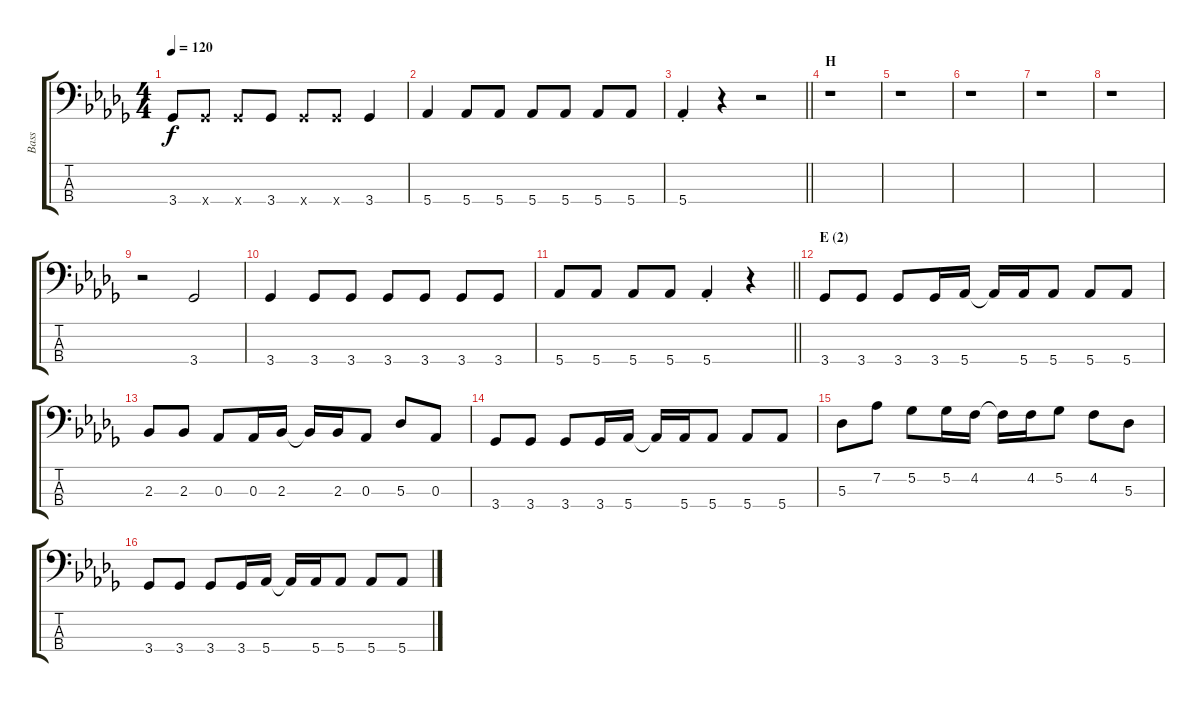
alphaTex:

\track ("Bass" "Bass") {instrument electricbasspick}
\staff {score tabs}
\tuning (Gb2 Db2 Ab1 Eb1) {hide}
\ts (4 4)
\tempo 120
\clef f4
\ks db
3.4.8{dy f} 3.4{x}.8 3.4{x}.8 3.4.8 3.4{x}.8 3.4{x}.8 3.4.4 |
5.4.4 5.4.8 5.4.8 5.4.8 5.4.8 5.4.8 5.4.8 |
\barLineRight lightlight
5.4{st}.4 r.4 r.2 |
\section ("" "H")
r.1 |
r.1 |
r.1 |
r.1 |
r.1 |
r.2 3.4.2 |
3.4.4 3.4.8 3.4.8 3.4.8 3.4.8 3.4.8 3.4.8 |
\barLineRight lightlight
5.4.8 5.4.8 5.4.8 5.4.8 5.4{st}.4 r.4 |
\section ("" "E (2)")
3.4.8 3.4.8 3.4.8 3.4.16 5.4.16 5.4{t}.16 5.4.16 5.4.8 5.4.8 5.4.8 |
2.3.8 2.3.8 0.3.8 0.3.16 2.3.16 2.3{t}.16 2.3.16 0.3.8 5.3.8 0.3.8 |
3.4.8 3.4.8 3.4.8 3.4.16 5.4.16 5.4{t}.16 5.4.16 5.4.8 5.4.8 5.4.8 |
5.3.8 7.2.8 5.2.8 5.2.16 4.2.16 4.2{t}.16 4.2.16 5.2.8 4.2.8 5.3.8 |
3.4.8 3.4.8 3.4.8 3.4.16 5.4.16 5.4{t}.16 5.4.16 5.4.8 5.4.8 5.4.8
